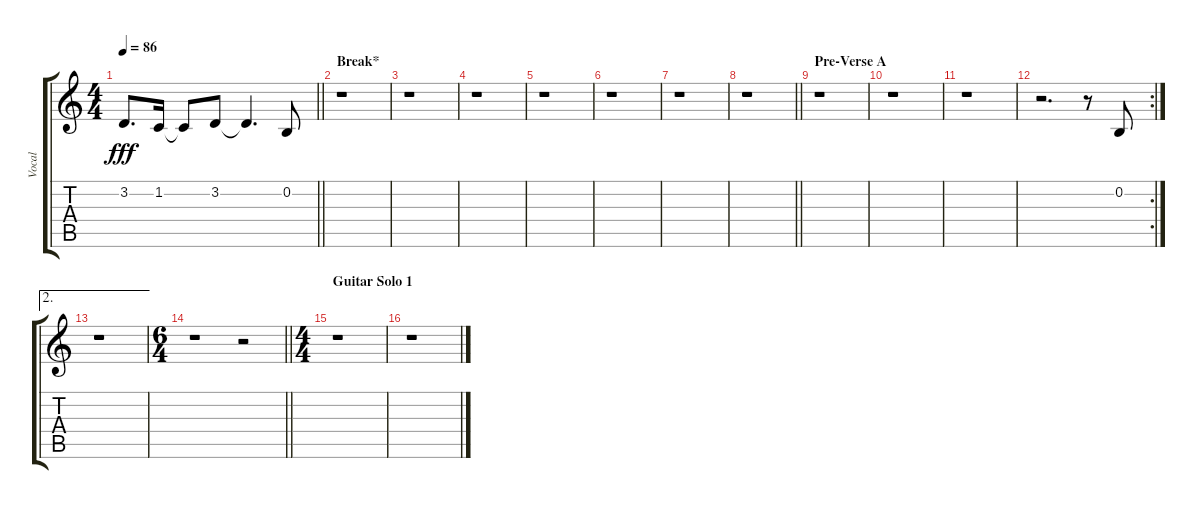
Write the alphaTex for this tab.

\track ("Vocal" "Vocal") {instrument lead2sawtooth}
\staff {score tabs}
\tuning (E4 B3 G3 D3 A2 E2) {hide}
\ts (4 4)
\tempo 86
\clef g2
\barLineRight lightlight
\ks c
3.2.8{d dy fff} 1.2.16 1.2{t}.8 3.2.8 3.2{t}.4{d} 0.2.8 |
\section ("" "Break*")
r.1 |
r.1 |
r.1 |
r.1 |
r.1 |
r.1 |
\barLineRight lightlight
r.1 |
\section ("" "Pre-Verse A")
r.1 |
r.1 |
r.1 |
\rc 2
r.2{d} r.8 0.2.8 |
\ae 2
r.1 |
\ts (6 4)
\barLineRight lightlight
r.1 r.2 |
\ts (4 4)
\section ("" "Guitar Solo 1")
r.1 |
r.1
